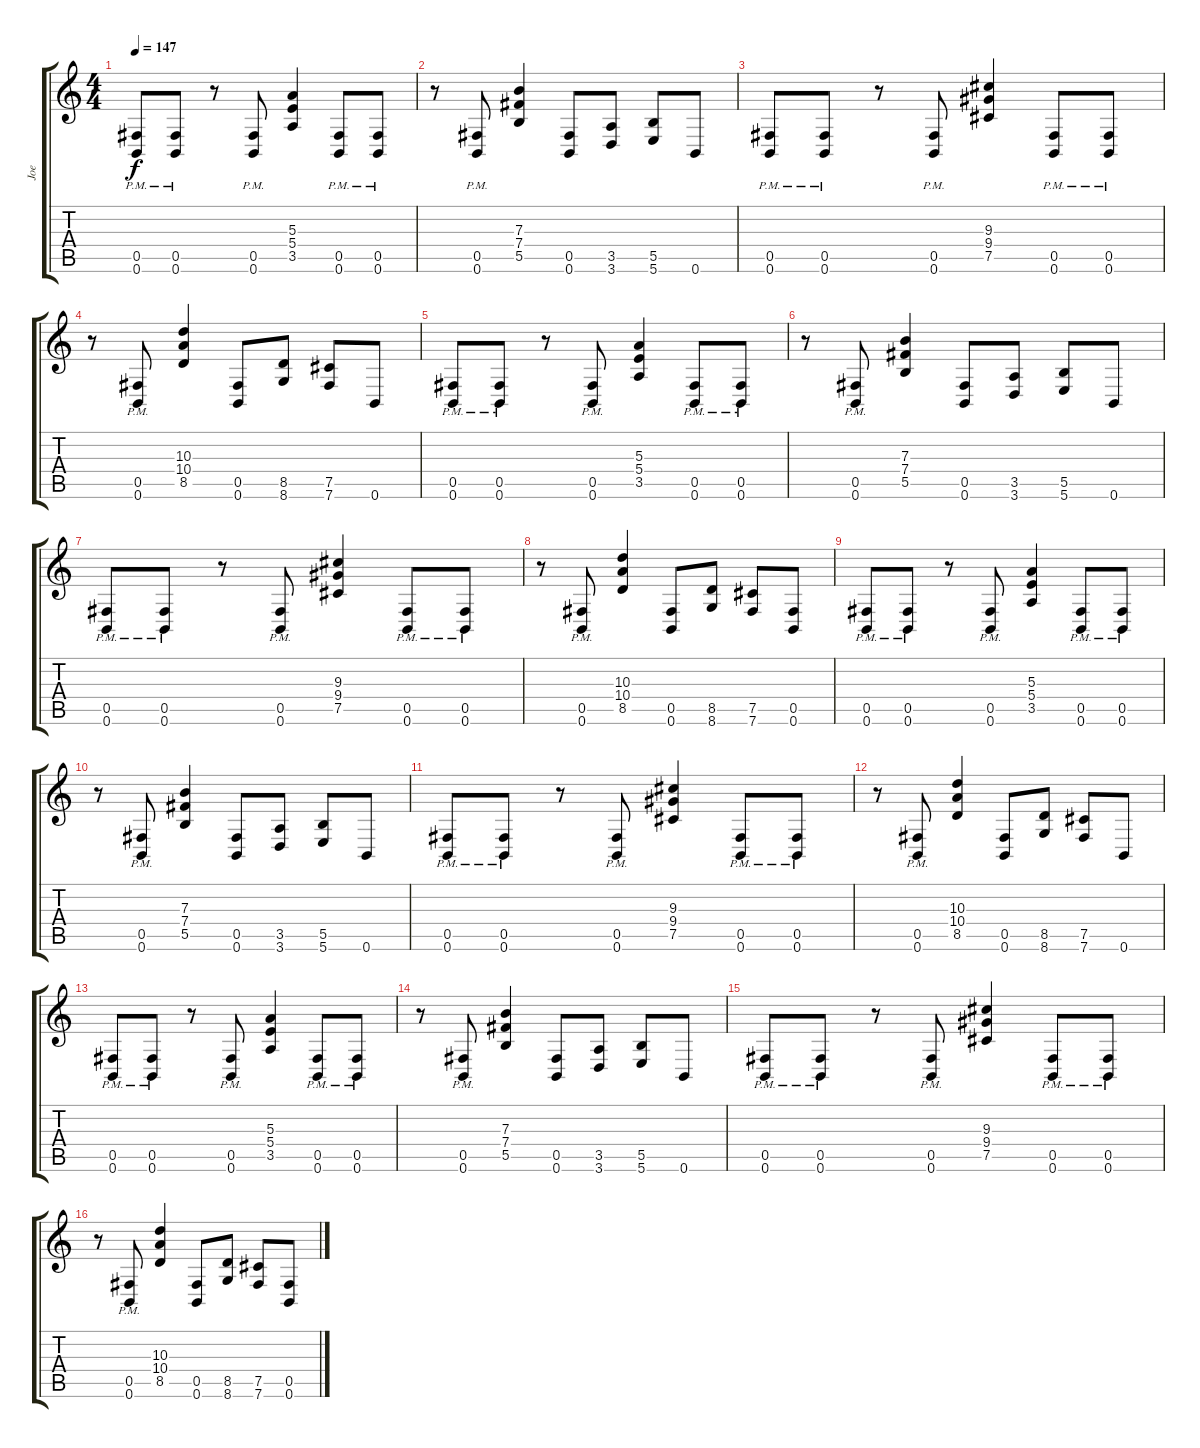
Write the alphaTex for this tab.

\track ("Joe" "Joe") {instrument electricguitarjazz}
\staff {score tabs}
\tuning (Db4 Ab3 E3 B2 Gb2 B1) {hide}
\ts (4 4)
\tempo 147
\clef g2
\ks c
(0.5{pm} 0.6{pm}).8{dy f instrument distortionguitar} (0.5{pm} 0.6{pm}).8 r.8 (0.5{pm} 0.6{pm}).8 (5.3 5.4 3.5).4 (0.5{pm} 0.6{pm}).8 (0.5{pm} 0.6{pm}).8 |
r.8 (0.5{pm} 0.6{pm}).8 (7.3 7.4 5.5).4 (0.5 0.6).8 (3.5 3.6).8 (5.5 5.6).8 0.6.8 |
(0.5{pm} 0.6{pm}).8 (0.5{pm} 0.6{pm}).8 r.8 (0.5{pm} 0.6{pm}).8 (9.3 9.4 7.5).4 (0.5{pm} 0.6{pm}).8 (0.5{pm} 0.6{pm}).8 |
r.8 (0.5{pm} 0.6{pm}).8 (10.3 10.4 8.5).4 (0.5 0.6).8 (8.5 8.6).8 (7.5 7.6).8 0.6.8 |
(0.5{pm} 0.6{pm}).8{instrument distortionguitar} (0.5{pm} 0.6{pm}).8 r.8 (0.5{pm} 0.6{pm}).8 (5.3 5.4 3.5).4 (0.5{pm} 0.6{pm}).8 (0.5{pm} 0.6{pm}).8 |
r.8 (0.5{pm} 0.6{pm}).8 (7.3 7.4 5.5).4 (0.5 0.6).8 (3.5 3.6).8 (5.5 5.6).8 0.6.8 |
(0.5{pm} 0.6{pm}).8 (0.5{pm} 0.6{pm}).8 r.8 (0.5{pm} 0.6{pm}).8 (9.3 9.4 7.5).4 (0.5{pm} 0.6{pm}).8 (0.5{pm} 0.6{pm}).8 |
r.8 (0.5{pm} 0.6{pm}).8 (10.3 10.4 8.5).4 (0.5 0.6).8 (8.5 8.6).8 (7.5 7.6).8 (0.5 0.6).8 |
(0.5{pm} 0.6{pm}).8{instrument distortionguitar} (0.5{pm} 0.6{pm}).8 r.8 (0.5{pm} 0.6{pm}).8 (5.3 5.4 3.5).4 (0.5{pm} 0.6{pm}).8 (0.5{pm} 0.6{pm}).8 |
r.8 (0.5{pm} 0.6{pm}).8 (7.3 7.4 5.5).4 (0.5 0.6).8 (3.5 3.6).8 (5.5 5.6).8 0.6.8 |
(0.5{pm} 0.6{pm}).8 (0.5{pm} 0.6{pm}).8 r.8 (0.5{pm} 0.6{pm}).8 (9.3 9.4 7.5).4 (0.5{pm} 0.6{pm}).8 (0.5{pm} 0.6{pm}).8 |
r.8 (0.5{pm} 0.6{pm}).8 (10.3 10.4 8.5).4 (0.5 0.6).8 (8.5 8.6).8 (7.5 7.6).8 0.6.8 |
(0.5{pm} 0.6{pm}).8{instrument distortionguitar} (0.5{pm} 0.6{pm}).8 r.8 (0.5{pm} 0.6{pm}).8 (5.3 5.4 3.5).4 (0.5{pm} 0.6{pm}).8 (0.5{pm} 0.6{pm}).8 |
r.8 (0.5{pm} 0.6{pm}).8 (7.3 7.4 5.5).4 (0.5 0.6).8 (3.5 3.6).8 (5.5 5.6).8 0.6.8 |
(0.5{pm} 0.6{pm}).8 (0.5{pm} 0.6{pm}).8 r.8 (0.5{pm} 0.6{pm}).8 (9.3 9.4 7.5).4 (0.5{pm} 0.6{pm}).8 (0.5{pm} 0.6{pm}).8 |
r.8 (0.5{pm} 0.6{pm}).8 (10.3 10.4 8.5).4 (0.5 0.6).8 (8.5 8.6).8 (7.5 7.6).8 (0.5 0.6).8
